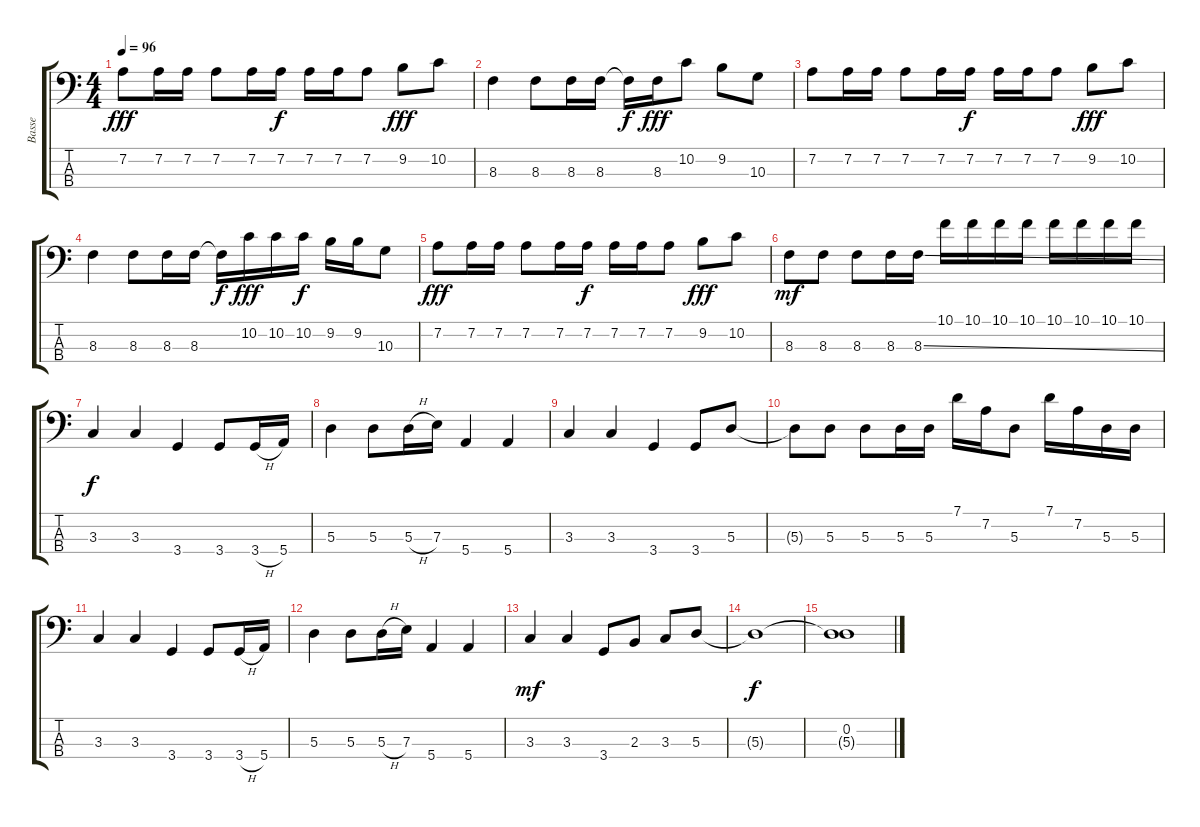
\track ("Basse" "Basse") {instrument electricbassfinger}
\staff {score tabs}
\tuning (G2 D2 A1 E1) {hide}
\ts (4 4)
\tempo 96
\clef f4
\ks c
7.2.8{dy fff} 7.2.16 7.2.16 7.2.8 7.2.16 7.2.16{dy f} 7.2.16 7.2.16 7.2.8 9.2.8{dy fff} 10.2.8 |
8.3.4 8.3.8 8.3.16 8.3.16 8.3{t}.16{dy f} 8.3.16{dy fff} 10.2.8 9.2.8 10.3.8 |
7.2.8 7.2.16 7.2.16 7.2.8 7.2.16 7.2.16{dy f} 7.2.16 7.2.16 7.2.8 9.2.8{dy fff} 10.2.8 |
8.3.4 8.3.8 8.3.16 8.3.16 8.3{t}.16{dy f} 10.2.16{dy fff} 10.2.16 10.2.16{dy f} 9.2.16 9.2.16 10.3.8 |
7.2.8{dy fff} 7.2.16 7.2.16 7.2.8 7.2.16 7.2.16{dy f} 7.2.16 7.2.16 7.2.8 9.2.8{dy fff} 10.2.8 |
8.3.8{dy mf} 8.3.8 8.3.8 8.3.16 8.3{ss}.16 10.1.16 10.1.16 10.1.16 10.1.16 10.1.16 10.1.16 10.1.16 10.1.16 |
3.3.4{dy f} 3.3.4 3.4.4 3.4.8 3.4{h}.16 5.4.16 |
5.3.4 5.3.8 5.3{h}.16 7.3.16 5.4.4 5.4.4 |
3.3.4 3.3.4 3.4.4 3.4.8 5.3.8 |
5.3{t}.8 5.3.8 5.3.8 5.3.16 5.3.16 7.1.16 7.2.16 5.3.8 7.1.16 7.2.16 5.3.16 5.3.16 |
3.3.4 3.3.4 3.4.4 3.4.8 3.4{h}.16 5.4.16 |
5.3.4 5.3.8 5.3{h}.16 7.3.16 5.4.4 5.4.4 |
3.3.4{dy mf} 3.3.4 3.4.8 2.3.8 3.3.8 5.3.8 |
5.3{t}.1{dy f} |
(0.2 5.3{t}).1
